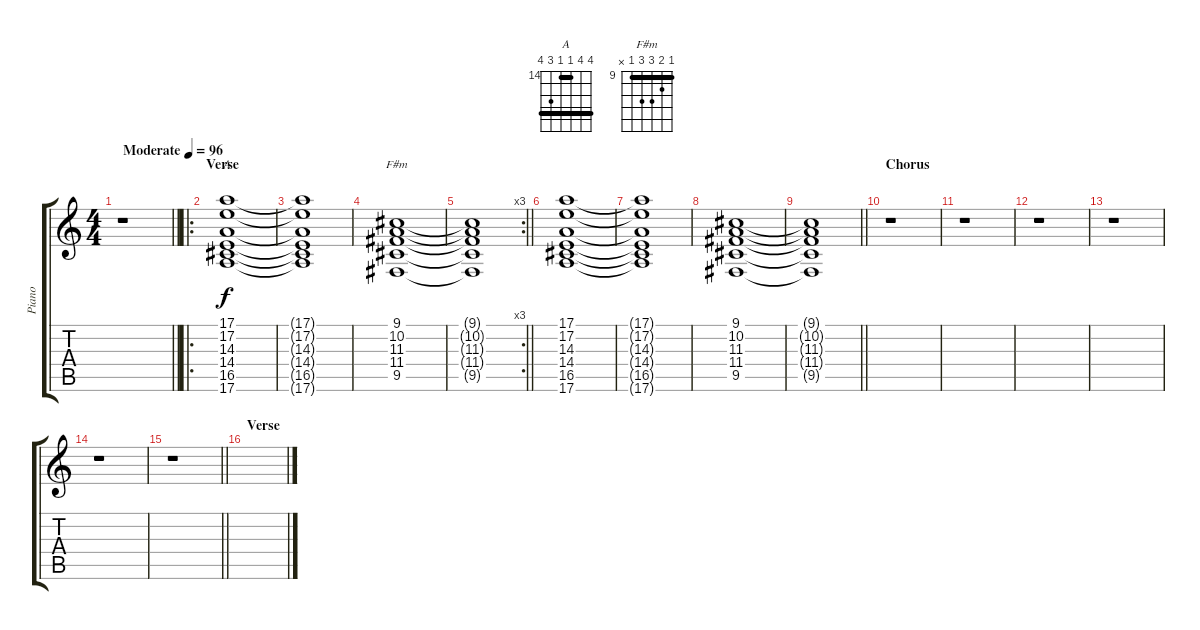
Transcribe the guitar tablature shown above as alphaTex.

\track ("Piano" "Piano") {instrument brightacousticpiano}
\staff {score tabs}
\tuning (E4 B3 G3 D3 A2 E2) {hide}
\chord ("A" 17 17 14 14 16 17) {firstfret 14 barre (14 17)}
\chord ("F#m" 9 10 11 11 9 x) {firstfret 9 barre 9}
\ts (4 4)
\tempo (96 "Moderate")
\clef g2
\barLineRight lightlight
\ks c
r.1{dy f instrument brightacousticpiano} |
\ro
\section ("" "Verse")
(17.1 17.2 14.3 14.4 16.5 17.6).1{ch "A"} |
(17.1{t} 17.2{t} 14.3{t} 14.4{t} 16.5{t} 17.6{t}).1 |
(9.1 10.2 11.3 11.4 9.5).1{ch "F#m"} |
\rc 3
\barLineRight lightlight
(9.1{t} 10.2{t} 11.3{t} 11.4{t} 9.5{t}).1 |
(17.1 17.2 14.3 14.4 16.5 17.6).1 |
(17.1{t} 17.2{t} 14.3{t} 14.4{t} 16.5{t} 17.6{t}).1 |
(9.1 10.2 11.3 11.4 9.5).1 |
\barLineRight lightlight
(9.1{t} 10.2{t} 11.3{t} 11.4{t} 9.5{t}).1 |
\section ("" "Chorus")
r.1 |
r.1 |
r.1 |
r.1 |
r.1 |
\barLineRight lightlight
r.1 |
\section ("" "Verse")
